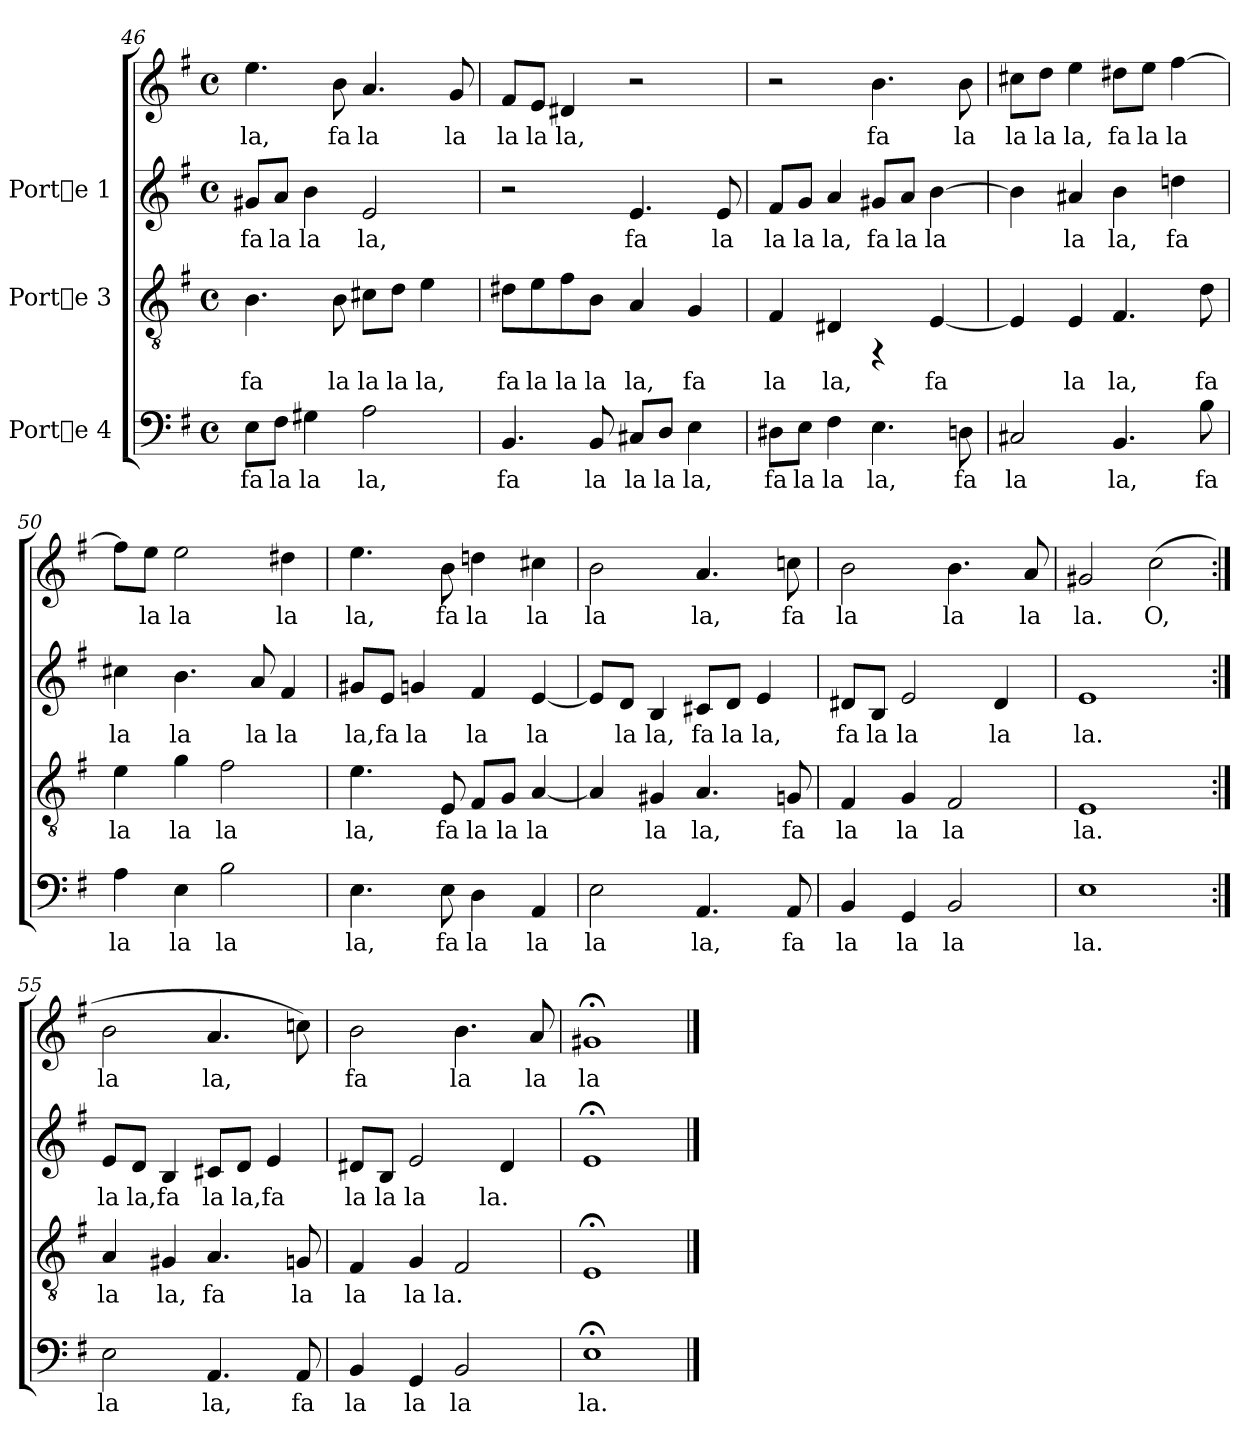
**kern	**text	**kern	**text	**kern	**text	**kern	**text
*part3	*part3	*part2	*part2	*part1	*part1	*part1	*part1
*staff4	*staff4	*staff3	*staff3	*staff2	*staff2	*staff1	*staff1
*I"Porte 4	*	*I"Porte 3	*	*I"Porte 1	*	*	*
*clefF4	*	*clefGv2	*	*clefG2	*	*clefG2	*
*k[f#]	*	*k[f#]	*	*k[f#]	*	*k[f#]	*
*G:	*	*G:	*	*G:	*	*G:	*
*M4/4	*	*M4/4	*	*M4/4	*	*M4/4	*
*met(c)	*	*met(c)	*	*met(c)	*	*met(c)	*
=46	=46	=46	=46	=46	=46	=46	=46
!	!LO:LY:b:cj	!	!LO:LY:b:cj	!	!LO:LY:b:cj	!	!LO:LY:b:cj
8E\L	fa	4.B\	fa	8g#X/L	fa	4.ee\	la,
!	!LO:LY:b:cj	!	!	!	!LO:LY:b:cj	!	!
8F#\J	la	.	.	8a/J	la	.	.
!	!LO:LY:b:cj	!	!	!	!LO:LY:b:cj	!	!
4G#X\	la	.	.	4b\	la	.	.
!	!	!	!LO:LY:b:cj	!	!	!	!LO:LY:b:cj
.	.	8B\	la	.	.	8b\	fa
!	!LO:LY:b:cj	!	!LO:LY:b:cj	!	!LO:LY:b:cj	!	!LO:LY:b:cj
2A\	la,	8c#X\L	la	2e/	la,	4.a/	la
!	!	!	!LO:LY:b:cj	!	!	!	!
.	.	8d\J	la	.	.	.	.
!	!	!	!LO:LY:b:cj	!	!	!	!
.	.	4e\	la,	.	.	.	.
!	!	!	!	!	!	!	!LO:LY:b:cj
.	.	.	.	.	.	8g/	la
=47	=47	=47	=47	=47	=47	=47	=47
!	!LO:LY:b:cj	!	!LO:LY:b:cj	!	!	!	!LO:LY:b:cj
4.BB/	fa	8d#X\L	fa	2r	.	8f#/L	la
!	!	!	!LO:LY:b:cj	!	!	!	!LO:LY:b:cj
.	.	8e\	la	.	.	8e/J	la
!	!	!	!LO:LY:b:cj	!	!	!	!LO:LY:b:cj
.	.	8f#\	la	.	.	4d#X/	la,
!	!LO:LY:b:cj	!	!LO:LY:b:cj	!	!	!	!
8BB/	la	8B\J	la	.	.	.	.
!	!LO:LY:b:cj	!	!LO:LY:b:cj	!	!LO:LY:b:cj	!	!
8C#X/L	la	4A/	la,	4.e/	fa	2r	.
!	!LO:LY:b:cj	!	!	!	!	!	!
8D/J	la	.	.	.	.	.	.
!	!LO:LY:b:cj	!	!LO:LY:b:cj	!	!	!	!
4E\	la,	4G/	fa	.	.	.	.
!	!	!	!	!	!LO:LY:b:cj	!	!
.	.	.	.	8e/	la	.	.
=48	=48	=48	=48	=48	=48	=48	=48
!	!LO:LY:b:cj	!	!LO:LY:b:cj	!	!LO:LY:b:cj	!	!
8D#X\L	fa	4F#/	la	8f#/L	la	2r	.
!	!LO:LY:b:cj	!	!	!	!LO:LY:b:cj	!	!
8E\J	la	.	.	8g/J	la	.	.
!	!LO:LY:b:cj	!	!LO:LY:b:cj	!	!LO:LY:b:cj	!	!
4F#\	la	4D#X/	la,	4a/	la,	.	.
!	!LO:LY:b:cj	!	!	!	!LO:LY:b:cj	!	!LO:LY:b:cj
4.E\	la,	4rFF	.	8g#X/L	fa	4.b\	fa
!	!	!	!	!	!LO:LY:b:cj	!	!
.	.	.	.	8a/J	la	.	.
!	!	!	!LO:LY:b:cj	!	!LO:LY:b:cj	!	!
.	.	[<4E/	fa	[>4b\	la	.	.
!	!LO:LY:b:cj	!	!	!	!	!	!LO:LY:b:cj
8Dn\	fa	.	.	.	.	8b\	la
!!LO:LB:g=z
=49	=49	=49	=49	=49	=49	=49	=49
!	!LO:LY:b:cj	!	!LO:LY:b:cj	!	!LO:LY:b:cj	!	!LO:LY:b:cj
2C#X/	la	4E/]	.	4b\]	.	8cc#X\L	la
!	!	!	!	!	!	!	!LO:LY:b:cj
.	.	.	.	.	.	8dd\J	la
!	!	!	!LO:LY:b:cj	!	!LO:LY:b:cj	!	!LO:LY:b:cj
.	.	4E/	la	4a#X/	la	4ee\	la,
!	!LO:LY:b:cj	!	!LO:LY:b:cj	!	!LO:LY:b:cj	!	!LO:LY:b:cj
4.BB/	la,	4.F#/	la,	4b\	la,	8dd#X\L	fa
!	!	!	!	!	!	!	!LO:LY:b:cj
.	.	.	.	.	.	8ee\J	la
!	!	!	!	!	!LO:LY:b:cj	!	!LO:LY:b:cj
.	.	.	.	4ddn\	fa	[>4ff#\	la
!	!LO:LY:b:cj	!	!LO:LY:b:cj	!	!	!	!
8B\	fa	8d\	fa	.	.	.	.
=50	=50	=50	=50	=50	=50	=50	=50
!	!LO:LY:b:cj	!	!LO:LY:b:cj	!	!LO:LY:b:cj	!	!LO:LY:b:cj
4A\	la	4e\	la	4cc#X\	la	8ff#\L]	.
!	!	!	!	!	!	!	!LO:LY:b:cj
.	.	.	.	.	.	8ee\J	la
!	!LO:LY:b:cj	!	!LO:LY:b:cj	!	!LO:LY:b:cj	!	!LO:LY:b:cj
4E\	la	4g\	la	4.b\	la	2ee\	la
!	!LO:LY:b:cj	!	!LO:LY:b:cj	!	!	!	!
2B\	la	2f#\	la	.	.	.	.
!	!	!	!	!	!LO:LY:b:cj	!	!
.	.	.	.	8a/	la	.	.
!	!	!	!	!	!LO:LY:b:cj	!	!LO:LY:b:cj
.	.	.	.	4f#/	la	4dd#X\	la
=51	=51	=51	=51	=51	=51	=51	=51
!	!LO:LY:b:cj	!	!LO:LY:b:cj	!	!LO:LY:b:cj	!	!LO:LY:b:cj
4.E\	la,	4.e\	la,	8g#X/L	la,	4.ee\	la,
!	!	!	!	!	!LO:LY:b:cj	!	!
.	.	.	.	8e/J	fa	.	.
!	!	!	!	!	!LO:LY:b:cj	!	!
.	.	.	.	4gn/	la	.	.
!	!LO:LY:b:cj	!	!LO:LY:b:cj	!	!	!	!LO:LY:b:cj
8E\	fa	8E/	fa	.	.	8b\	fa
!	!LO:LY:b:cj	!	!LO:LY:b:cj	!	!LO:LY:b:cj	!	!LO:LY:b:cj
4D\	la	8F#/L	la	4f#/	la	4ddn\	la
!	!	!	!LO:LY:b:cj	!	!	!	!
.	.	8G/J	la	.	.	.	.
!	!LO:LY:b:cj	!	!LO:LY:b:cj	!	!LO:LY:b:cj	!	!LO:LY:b:cj
4AA/	la	[<4A/	la	[<4e/	la	4cc#X\	la
=52	=52	=52	=52	=52	=52	=52	=52
!	!LO:LY:b:cj	!	!LO:LY:b:cj	!	!LO:LY:b:cj	!	!LO:LY:b:cj
2E\	la	4A/]	.	8e/L]	.	2b\	la
!	!	!	!	!	!LO:LY:b:cj	!	!
.	.	.	.	8d/J	la	.	.
!	!	!	!LO:LY:b:cj	!	!LO:LY:b:cj	!	!
.	.	4G#X/	la	4B/	la,	.	.
!	!LO:LY:b:cj	!	!LO:LY:b:cj	!	!LO:LY:b:cj	!	!LO:LY:b:cj
4.AA/	la,	4.A/	la,	8c#X/L	fa	4.a/	la,
!	!	!	!	!	!LO:LY:b:cj	!	!
.	.	.	.	8d/J	la	.	.
!	!	!	!	!	!LO:LY:b:cj	!	!
.	.	.	.	4e/	la,	.	.
!	!LO:LY:b:cj	!	!LO:LY:b:cj	!	!	!	!LO:LY:b:cj
8AA/	fa	8Gn/	fa	.	.	8ccn\	fa
!!LO:LB:g=z
=53	=53	=53	=53	=53	=53	=53	=53
!	!LO:LY:b:cj	!	!LO:LY:b:cj	!	!LO:LY:b:cj	!	!LO:LY:b:cj
4BB/	la	4F#/	la	8d#X/L	fa	2b\	la
!	!	!	!	!	!LO:LY:b:cj	!	!
.	.	.	.	8B/J	la	.	.
!	!LO:LY:b:cj	!	!LO:LY:b:cj	!	!LO:LY:b:cj	!	!
4GG/	la	4G/	la	2e/	la	.	.
!	!LO:LY:b:cj	!	!LO:LY:b:cj	!	!	!	!LO:LY:b:cj
2BB/	la	2F#/	la	.	.	4.b\	la
!	!	!	!	!	!LO:LY:b:cj	!	!
.	.	.	.	4d#/	la	.	.
!	!	!	!	!	!	!	!LO:LY:b:cj
.	.	.	.	.	.	8a/	la
=54	=54	=54	=54	=54	=54	=54	=54
!	!LO:LY:b:cj	!	!LO:LY:b:cj	!	!LO:LY:b:cj	!	!LO:LY:b:cj
1E	la.	1E	la.	1e	la.	2g#X/	la.
!	!	!	!	!	!	!	!LO:LY:b:cj
.	.	.	.	.	.	(>2cc\	O,
=55:|!	=55:|!	=55:|!	=55:|!	=55:|!	=55:|!	=55:|!	=55:|!
!	!LO:LY:b:cj	!	!LO:LY:b:cj	!	!LO:LY:b:cj	!	!LO:LY:b:cj
2E\	la	4A/	la	8e/L	la	2b\	la
!	!	!	!	!	!LO:LY:b:cj	!	!
.	.	.	.	8d/J	la,	.	.
!	!	!	!LO:LY:b:cj	!	!LO:LY:b:cj	!	!
.	.	4G#X/	la,	4B/	fa	.	.
!	!LO:LY:b:cj	!	!LO:LY:b:cj	!	!LO:LY:b:cj	!	!LO:LY:b:cj
4.AA/	la,	4.A/	fa	8c#X/L	la	4.a/	la,
!	!	!	!	!	!LO:LY:b:cj	!	!
.	.	.	.	8d/J	la,	.	.
!	!	!	!	!	!LO:LY:b:cj	!	!
.	.	.	.	4e/	fa	.	.
!	!LO:LY:b:cj	!	!LO:LY:b:cj	!	!	!	!LO:LY:b:cj
8AA/	fa	8Gn/	la	.	.	8ccn\)	.
=56	=56	=56	=56	=56	=56	=56	=56
!	!LO:LY:b:cj	!	!LO:LY:b:cj	!	!LO:LY:b:cj	!	!LO:LY:b:cj
4BB/	la	4F#/	la	8d#X/L	la	2b\	fa
!	!	!	!	!	!LO:LY:b:cj	!	!
.	.	.	.	8B/J	la	.	.
!	!LO:LY:b:cj	!	!LO:LY:b:cj	!	!LO:LY:b:cj	!	!
4GG/	la	4G/	la	2e/	la	.	.
!	!LO:LY:b:cj	!	!LO:LY:b:cj	!	!	!	!LO:LY:b:cj
2BB/	la	2F#/	la.	.	.	4.b\	la
!	!	!	!	!	!LO:LY:b:cj	!	!
.	.	.	.	4d#/	la.	.	.
!	!	!	!	!	!	!	!LO:LY:b:cj
.	.	.	.	.	.	8a/	la
=57	=57	=57	=57	=57	=57	=57	=57
!	!LO:LY:b:cj	!	!	!	!	!	!LO:LY:b:cj
1E;<	la.	1E;<	.	1e;<	.	1g#X;<	la
==	==	==	==	==	==	==	==
*-	*-	*-	*-	*-	*-	*-	*-
